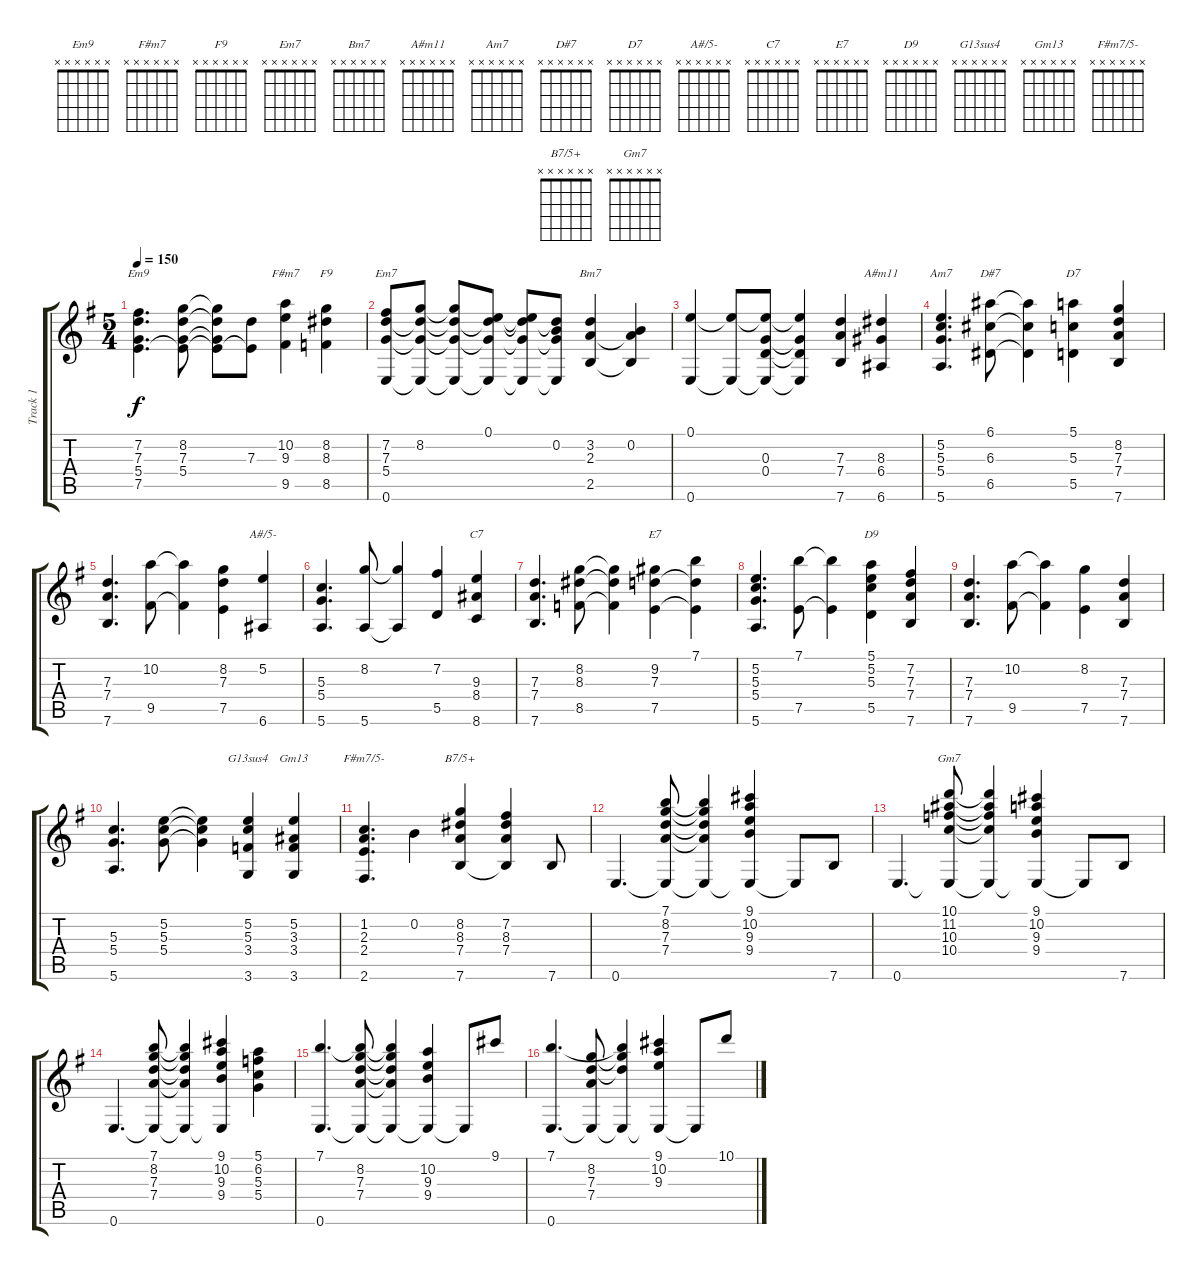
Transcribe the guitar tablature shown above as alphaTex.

\track ("Track 1" "Track 1") {instrument electricguitarjazz}
\staff {score tabs}
\tuning (E4 B3 G3 D3 A2 E2) {hide}
\chord ("Em9" x x x x x x)
\chord ("F#m7" x x x x x x)
\chord ("F9" x x x x x x)
\chord ("Em7" x x x x x x)
\chord ("Bm7" x x x x x x)
\chord ("A#m11" x x x x x x)
\chord ("Am7" x x x x x x)
\chord ("D#7" x x x x x x)
\chord ("D7" x x x x x x)
\chord ("A#/5-" x x x x x x)
\chord ("C7" x x x x x x)
\chord ("E7" x x x x x x)
\chord ("D9" x x x x x x)
\chord ("G13sus4" x x x x x x)
\chord ("Gm13" x x x x x x)
\chord ("F#m7/5-" x x x x x x)
\chord ("B7/5+" x x x x x x)
\chord ("Gm7" x x x x x x)
\ts (5 4)
\tempo 150
\clef g2
\ks g
(7.2 7.3 5.4 7.5).4{d ch "Em9" dy f} (8.2 7.3 5.4 7.5{t}).8 (8.2{t} 7.3{t} 5.4{t} 7.5{t}).8 (7.3 7.5{t}).8 (10.2 9.3 9.5).4{ch "F#m7"} (8.2 8.3 8.5).4{ch "F9"} |
(7.2 7.3 5.4 0.6).8{ch "Em7"} (8.2 7.3{t} 5.4{t} 0.6{t}).8 (8.2{t} 7.3{t} 5.4{t} 0.6{t}).8 (0.1 7.3{t} 5.4{t} 0.6{t}).8 (0.1{t} 7.3{t} 5.4{t} 0.6{t}).8 (0.2 7.3{t} 5.4{t} 0.6{t}).8 (3.2 2.3 2.5).4{ch "Bm7"} (0.2 2.3{t} 2.5{t}).4 |
(0.1 0.6).4 (0.1{t} 0.6{t}).8 (0.1{t} 0.3 0.4 0.6{t}).8 (0.1{t} 0.3{t} 0.4{t} 0.6{t}).4 (7.3 7.4 7.6).4 (8.3 6.4 6.6).4{ch "A#m11"} |
(5.2 5.3 5.4 5.6).4{d ch "Am7"} (6.1 6.3 6.5).8{ch "D#7"} (6.1{t} 6.3{t} 6.5{t}).4 (5.1 5.3 5.5).4{ch "D7"} (8.2 7.3 7.4 7.6).4 |
(7.3 7.4 7.6).4{d} (10.2 9.5).8 (10.2{t} 9.5{t}).4 (8.2 7.3 7.5).4 (5.2 6.6).4{ch "A#/5-"} |
(5.3 5.4 5.6).4{d} (8.2 5.6).8 (8.2{t} 5.6{t}).4 (7.2 5.5).4 (9.3 8.4 8.6).4{ch "C7"} |
(7.3 7.4 7.6).4{d} (8.2 8.3 8.5).8 (8.2{t} 8.3{t} 8.5{t}).4 (9.2 7.3 7.5).4{ch "E7"} (7.1 7.3{t} 7.5{t}).4 |
(5.2 5.3 5.4 5.6).4{d} (7.1 7.5).8 (7.1{t} 7.5{t}).4 (5.1 5.2 5.3 5.5).4{ch "D9"} (7.2 7.3 7.4 7.6).4 |
(7.3 7.4 7.6).4{d} (10.2 9.5).8 (10.2{t} 9.5{t}).4 (8.2 7.5).4 (7.3 7.4 7.6).4 |
(5.3 5.4 5.6).4{d} (5.2 5.3 5.4).8 (5.2{t} 5.3{t} 5.4{t}).4 (5.2 5.3 3.4 3.6).4{ch "G13sus4"} (5.2 3.3 3.4 3.6).4{ch "Gm13"} |
(1.2 2.3 2.4 2.6).4{d ch "F#m7/5-"} 0.2.4 (8.2 8.3 7.4 7.6).4{ch "B7/5+"} (7.2 8.3 7.4 7.6{t}).4 7.6.8 |
0.6.4{d} (7.1 8.2 7.3 7.4 0.6{t}).8 (7.1{t} 8.2{t} 7.3{t} 7.4{t} 0.6{t}).4 (9.1 10.2 9.3 9.4 0.6{t}).4 0.6{t}.8 7.6.8 |
0.6.4{d} (10.1 11.2 10.3 10.4 0.6{t}).8{ch "Gm7"} (10.1{t} 11.2{t} 10.3{t} 10.4{t} 0.6{t}).4 (9.1 10.2 9.3 9.4 0.6{t}).4 0.6{t}.8 7.6.8 |
0.6.4{d} (7.1 8.2 7.3 7.4 0.6{t}).8 (7.1{t} 8.2{t} 7.3{t} 7.4{t} 0.6{t}).4 (9.1 10.2 9.3 9.4 0.6{t}).4 (5.1 6.2 5.3 5.4).4 |
(7.1 0.6).4{d} (7.1{t} 8.2 7.3 7.4 0.6{t}).8 (7.1{t} 8.2{t} 7.3{t} 7.4{t} 0.6{t}).4 (10.2 9.3 9.4 0.6{t}).4 0.6{t}.8 9.1.8 |
(7.1 0.6).4{d} (8.2 7.3 7.4 0.6{t}).8 (7.1{t} 8.2{t} 7.3{t} 0.6{t}).4 (9.1 10.2 9.3 0.6{t}).4 0.6{t}.8 10.1.8
